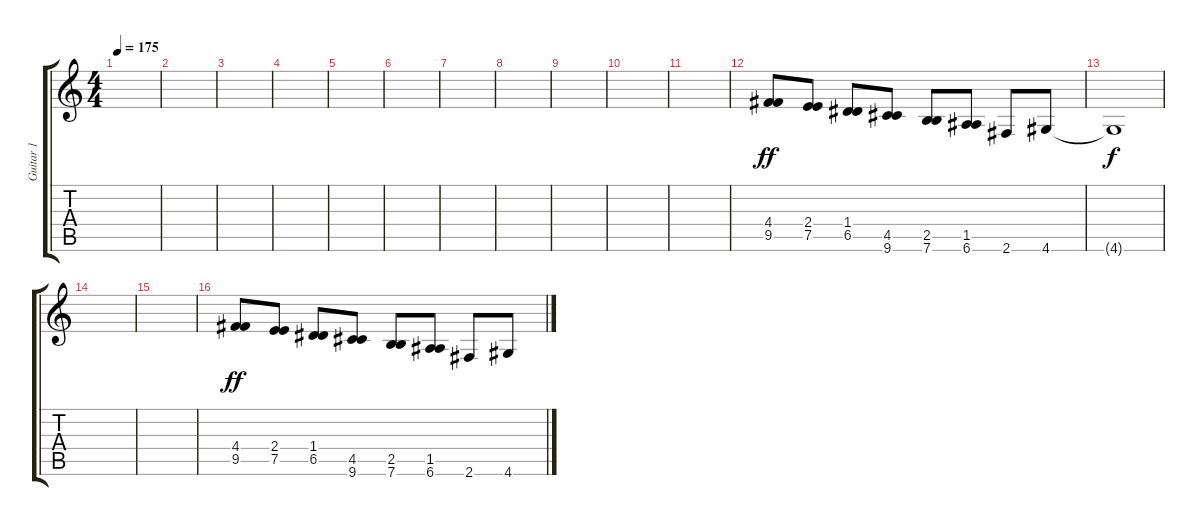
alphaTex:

\track ("Guitar 1" "Guitar 1") {instrument distortionguitar}
\staff {score tabs}
\tuning (E4 B3 G3 D3 A2 E2) {hide}
\ts (4 4)
\tempo 175
\clef g2
\ks c
|
|
|
|
|
|
|
|
|
|
|
(4.4 9.5).8{dy ff} (2.4 7.5).8 (1.4 6.5).8 (4.5 9.6).8 (2.5 7.6).8 (1.5 6.6).8 2.6.8 4.6.8 |
4.6{t}.1{dy f} |
|
|
(4.4 9.5).8{dy ff} (2.4 7.5).8 (1.4 6.5).8 (4.5 9.6).8 (2.5 7.6).8 (1.5 6.6).8 2.6.8 4.6.8
